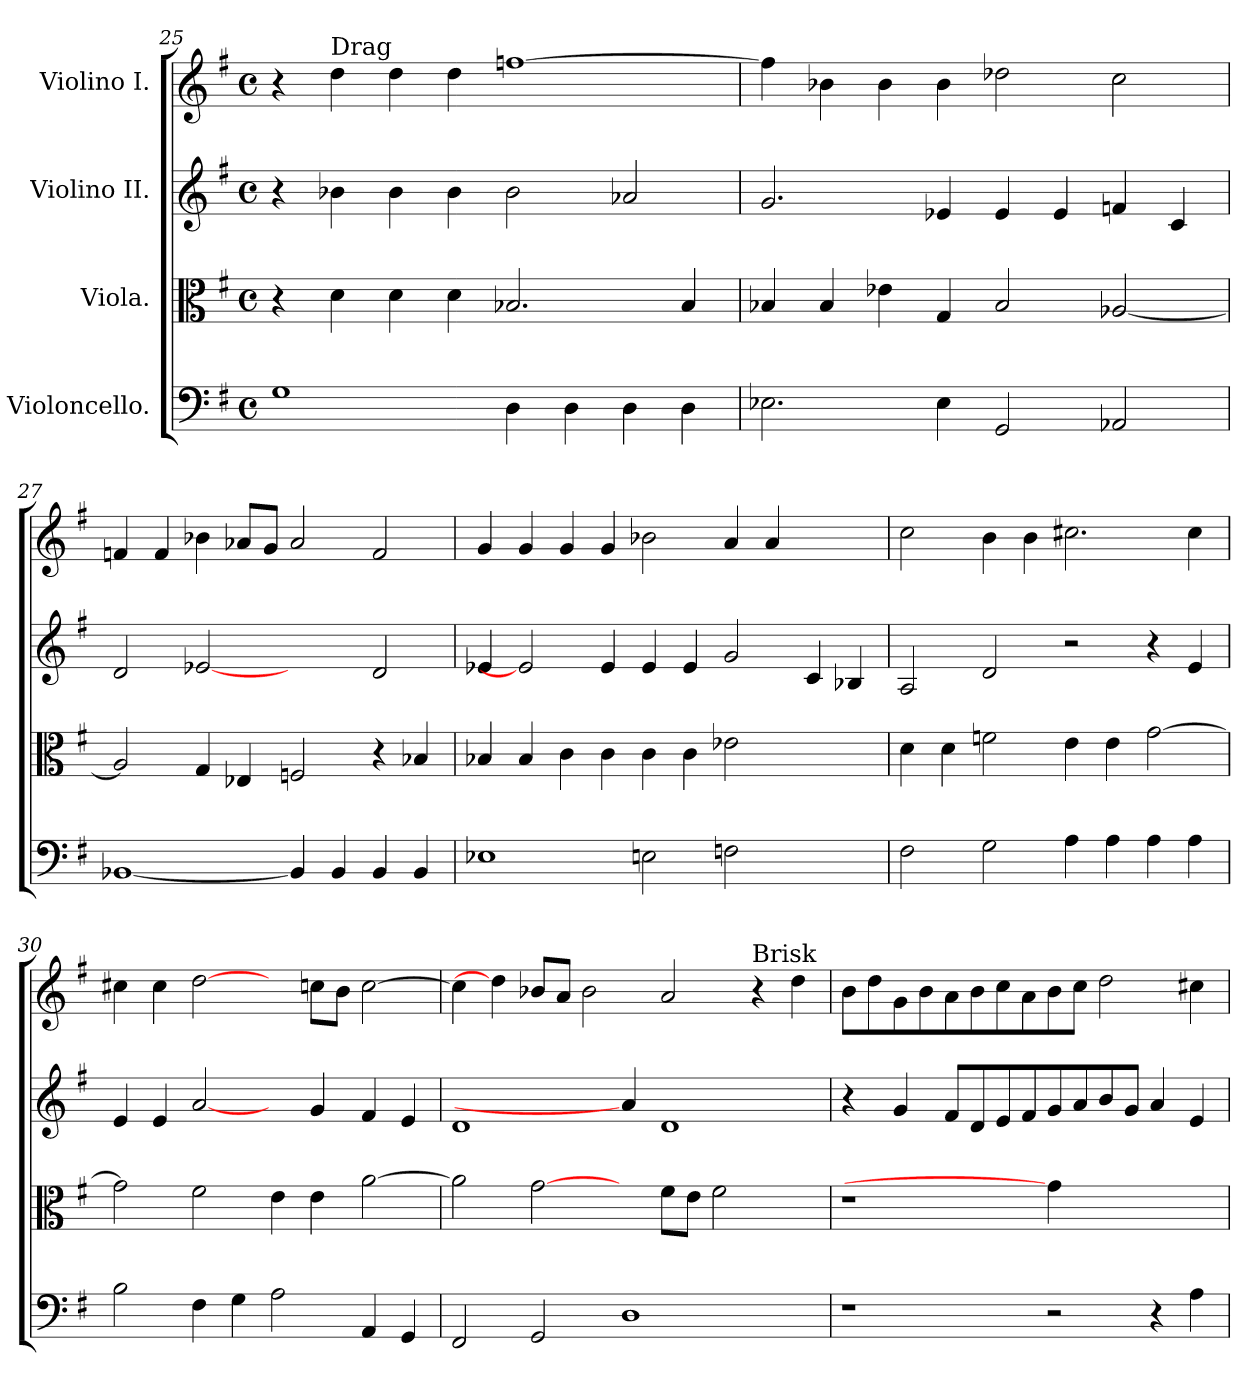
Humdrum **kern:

**kern	**kern	**kern	**kern
*part4	*part3	*part2	*part1
*staff4	*staff3	*staff2	*staff1
*I"Violoncello.	*I"Viola.	*I"Violino II.	*I"Violino I.
*clefF4	*clefC3	*clefG2	*clefG2
*k[f#]	*k[f#]	*k[f#]	*k[f#]
*G:	*G:	*G:	*G:
*M4/4	*M4/4	*M4/4	*M4/4
*met(c)	*met(c)	*met(c)	*met(c)
=25	=25	=25	=25
1G	4r	4r	4r
*	*	*	*MM120
!	!	!	!LO:TX:a:t=Drag
.	4d\	4b-X\	4dd\
.	4d\	4b-\	4dd\
.	4d\	4b-\	4dd\
4D\	2.B-X/	2b-\	[1ffn
4D\	.	.	.
4D\	.	2a-X/	.
4D\	4B-/	.	.
=26	=26	=26	=26
2.E-X\	4B-X/	2.g/	4ff\]
.	4B-/	.	4b-X\
.	4e-X\	.	4b-\
4E-\	4G/	4e-X/	4b-\
2GG/	2B-/	4e-/	2dd-X\
.	.	4e-/	.
2AA-X/	[2A-X/	4fn/	2cc\
.	.	4c/	.
!!LO:PB:g=z
=27	=27	=27	=27
[1BB-X	2A-/]	2d/	4fn/
.	.	.	4f/
.	4G/	[2e-X	4b-X\
.	4E-X/	.	8a-X/L
.	.	.	8g/J
4BB-/]	2Fn/	2ryy	2a-/
4BB-/	.	.	.
4BB-/	4r	2d/	2f/
4BB-/	4B-X/	.	.
=28	=28	=28	=28
1E-X	4B-X/	4e-X/	4g/
.	4B-/	2e-]	4g/
.	4c\	.	4g/
.	4c\	4e-/	4g/
2En\	4c\	4e-/	2b-X\
.	4c\	4e-/	.
2Fn\	2e-X\	2g/	4a/
.	.	.	4a/
2ryy	2ryy	4c/	2ryy
.	.	4B-X/	.
=29	=29	=29	=29
2F#\	4d\	2A/	2cc\
.	4d\	.	.
2G\	2fn\	2d/	4b\
.	.	.	4b\
4A\	4e\	2r	2.cc#X\
4A\	4e\	.	.
4A\	[2g\	4r	.
4A\	.	4e/	4cc#\
=30	=30	=30	=30
2B\	2g\]	4e/	4cc#X\
.	.	4e/	4cc#\
4F#\	2f#\	[2a/	[2dd\
4G\	.	.	.
2A\	4e\	4ryy	4ryy
.	4e\	4g/	8ccn\L
.	.	.	8b\J
4AA/	[2a\	4f#/	[2cc\
4GG/	.	4e/	.
!!LO:LB:g=z
=31	=31	=31	=31
2FF#/	2a\]	1d	4cc\]
.	.	.	4dd\]
2GG/	[2g\	.	8b-X/L
.	.	.	8a/J
.	.	.	2b-\
1D	4ryy	4a/]	.
.	8f#\L	1d	2a/
.	8e\J	.	.
.	2f#\	.	.
*	*	*	*MM160
!	!	!	!LO:TX:a:t=Brisk
.	.	.	4r
4ryy	4ryy	.	4dd\
=32	=32	=32	=32
1r	1r	4r	8b\L
.	.	.	8dd\
.	.	4g/	8g\
.	.	.	8b\
.	.	8f#/L	8a\
.	.	8d/	8b\
.	.	8e/	8cc\
.	.	8f#/	8a\
2r	4g\]	8g/	8b\
.	.	8a/	8cc\J
.	2.ryy	8b/	2dd\
.	.	8g/J	.
4r	.	4a/	.
4A\	.	4e/	4cc#X\
=	=	=	=
*-	*-	*-	*-
